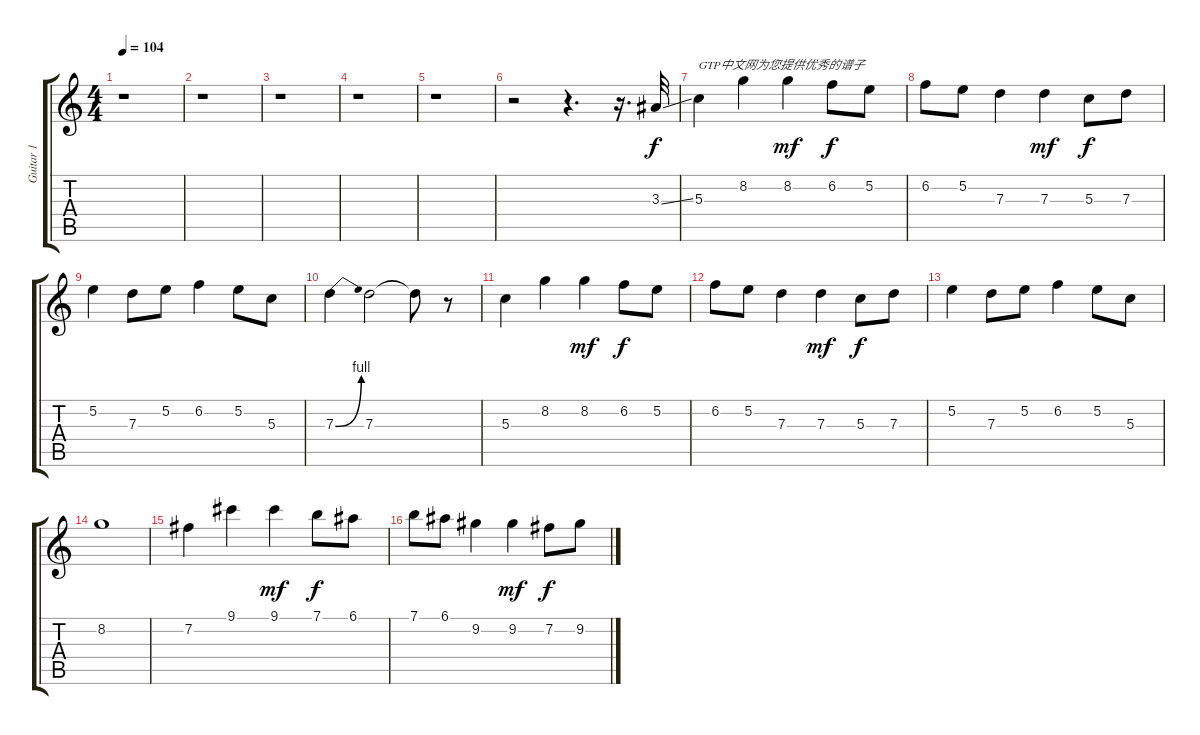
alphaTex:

\track ("Guitar 1" "Guitar 1") {instrument distortionguitar}
\staff {score tabs}
\tuning (E4 B3 G3 D3 A2 E2) {hide}
\ts (4 4)
\tempo 104
\clef g2
\ks c
r.1{dy f instrument distortionguitar} |
r.1 |
r.1 |
r.1 |
r.1 |
r.2 r.4{d} r.16{d} 3.3{ss}.32 |
5.3.4{txt "GTP中文网为您提供优秀的谱子"} 8.2.4 8.2.4{dy mf} 6.2.8{dy f} 5.2.8 |
6.2.8 5.2.8 7.3.4 7.3.4{dy mf} 5.3.8{dy f} 7.3.8 |
5.2.4 7.3.8 5.2.8 6.2.4 5.2.8 5.3.8 |
7.3{be (bend 0 0 60 4)}.4 7.3.2 7.3{t}.8 r.8 |
5.3.4 8.2.4 8.2.4{dy mf} 6.2.8{dy f} 5.2.8 |
6.2.8 5.2.8 7.3.4 7.3.4{dy mf} 5.3.8{dy f} 7.3.8 |
5.2.4 7.3.8 5.2.8 6.2.4 5.2.8 5.3.8 |
8.2.1 |
7.2.4 9.1.4 9.1.4{dy mf} 7.1.8{dy f} 6.1.8 |
7.1.8 6.1.8 9.2.4 9.2.4{dy mf} 7.2.8{dy f} 9.2.8
